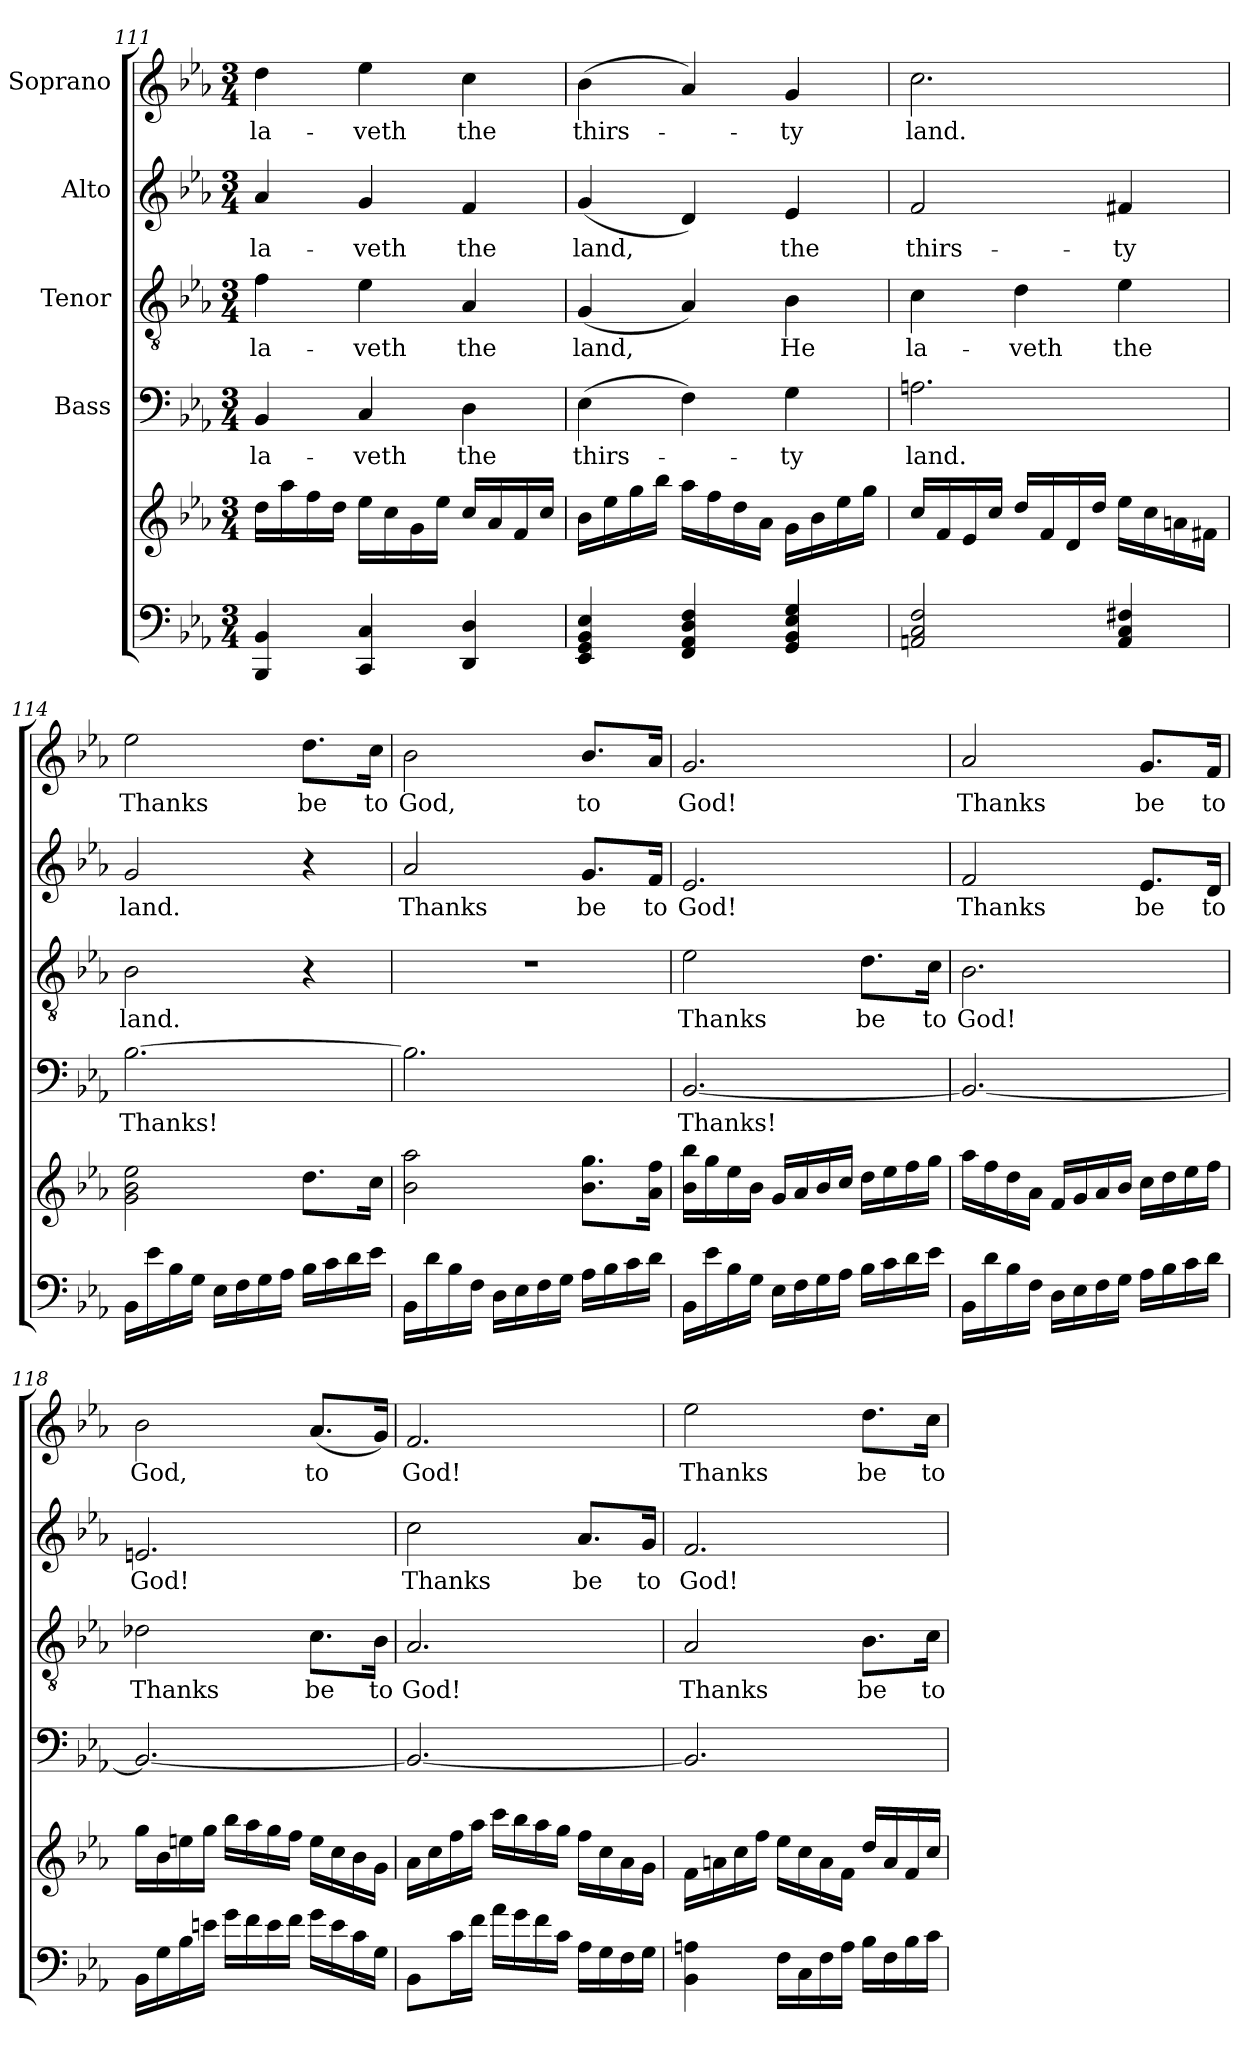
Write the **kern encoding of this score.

**kern	**kern	**kern	**text	**kern	**text	**kern	**text	**kern	**text
*part5	*part5	*part4	*part4	*part3	*part3	*part2	*part2	*part1	*part1
*staff6	*staff5	*staff4	*staff4	*staff3	*staff3	*staff2	*staff2	*staff1	*staff1
*	*	*I"Bass	*	*I"Tenor	*	*I"Alto	*	*I"Soprano	*
*clefF4	*clefG2	*clefF4	*	*clefGv2	*	*clefG2	*	*clefG2	*
*k[b-e-a-]	*k[b-e-a-]	*k[b-e-a-]	*	*k[b-e-a-]	*	*k[b-e-a-]	*	*k[b-e-a-]	*
*E-:	*E-:	*E-:	*	*E-:	*	*E-:	*	*E-:	*
*M3/4	*M3/4	*M3/4	*	*M3/4	*	*M3/4	*	*M3/4	*
=111	=111	=111	=111	=111	=111	=111	=111	=111	=111
4BBB-/ 4BB-/	16dd\LL	4BB-/	la-	4f\	la-	4a-/	la-	4dd\	la-
.	16aa-\	.	.	.	.	.	.	.	.
.	16ff\	.	.	.	.	.	.	.	.
.	16dd\JJ	.	.	.	.	.	.	.	.
4CC/ 4C/	16ee-\LL	4C/	-veth	4e-\	-veth	4g/	-veth	4ee-\	-veth
.	16cc\	.	.	.	.	.	.	.	.
.	16g\	.	.	.	.	.	.	.	.
.	16ee-\JJ	.	.	.	.	.	.	.	.
4DD/ 4D/	16cc/LL	4D\	the	4A-/	the	4f/	the	4cc\	the
.	16a-/	.	.	.	.	.	.	.	.
.	16f/	.	.	.	.	.	.	.	.
.	16cc/JJ	.	.	.	.	.	.	.	.
=112	=112	=112	=112	=112	=112	=112	=112	=112	=112
4EE-/ 4GG/ 4BB-/ 4E-/	16b-\LL	(4E-\	thirs-	(4G/	land,	(4g/	land,	(4b-\	thirs-
.	16ee-\	.	.	.	.	.	.	.	.
.	16gg\	.	.	.	.	.	.	.	.
.	16bb-\JJ	.	.	.	.	.	.	.	.
4FF/ 4AA-/ 4D/ 4F/	16aa-\LL	4F\)	.	4A-/)	.	4d/)	.	4a-/)	.
.	16ff\	.	.	.	.	.	.	.	.
.	16dd\	.	.	.	.	.	.	.	.
.	16a-\JJ	.	.	.	.	.	.	.	.
4GG/ 4BB-/ 4E-/ 4G/	16g\LL	4G\	-ty	4B-\	He	4e-/	the	4g/	-ty
.	16b-\	.	.	.	.	.	.	.	.
.	16ee-\	.	.	.	.	.	.	.	.
.	16gg\JJ	.	.	.	.	.	.	.	.
=113	=113	=113	=113	=113	=113	=113	=113	=113	=113
2AAn/ 2C/ 2F/	16cc/LL	2.An\	land.	4c\	la-	2f/	thirs-	2.cc\	land.
.	16f/	.	.	.	.	.	.	.	.
.	16e-/	.	.	.	.	.	.	.	.
.	16cc/JJ	.	.	.	.	.	.	.	.
.	16dd/LL	.	.	4d\	-veth	.	.	.	.
.	16f/	.	.	.	.	.	.	.	.
.	16d/	.	.	.	.	.	.	.	.
.	16dd/JJ	.	.	.	.	.	.	.	.
4AA/ 4C/ 4F#X/	16ee-\LL	.	.	4e-\	the	4f#X/	-ty	.	.
.	16cc\	.	.	.	.	.	.	.	.
.	16an\	.	.	.	.	.	.	.	.
.	16f#X\JJ	.	.	.	.	.	.	.	.
!!LO:LB:g=z
=114	=114	=114	=114	=114	=114	=114	=114	=114	=114
16BB-\LL	2g\ 2b-\ 2ee-\	[2.B-\	Thanks!	2B-\	land.	2g/	land.	2ee-\	Thanks
16e-\	.	.	.	.	.	.	.	.	.
16B-\	.	.	.	.	.	.	.	.	.
16G\JJ	.	.	.	.	.	.	.	.	.
16E-\LL	.	.	.	.	.	.	.	.	.
16F\	.	.	.	.	.	.	.	.	.
16G\	.	.	.	.	.	.	.	.	.
16A-\JJ	.	.	.	.	.	.	.	.	.
16B-\LL	8.dd\L	.	.	4r	.	4r	.	8.dd\L	be
16c\	.	.	.	.	.	.	.	.	.
16d\	.	.	.	.	.	.	.	.	.
16e-\JJ	16cc\Jk	.	.	.	.	.	.	16cc\Jk	to
=115	=115	=115	=115	=115	=115	=115	=115	=115	=115
16BB-\LL	2b-\ 2aa-\	2.B-\]	.	2.r	.	2a-/	Thanks	2b-\	God,
16d\	.	.	.	.	.	.	.	.	.
16B-\	.	.	.	.	.	.	.	.	.
16F\JJ	.	.	.	.	.	.	.	.	.
16D\LL	.	.	.	.	.	.	.	.	.
16E-\	.	.	.	.	.	.	.	.	.
16F\	.	.	.	.	.	.	.	.	.
16G\JJ	.	.	.	.	.	.	.	.	.
16A-\LL	8.b-\ 8.gg\L	.	.	.	.	8.g/L	be	8.b-/L	to
16B-\	.	.	.	.	.	.	.	.	.
16c\	.	.	.	.	.	.	.	.	.
16d\JJ	16a-\ 16ff\Jk	.	.	.	.	16f/Jk	to	16a-/Jk	.
=116	=116	=116	=116	=116	=116	=116	=116	=116	=116
16BB-\LL	16b-\ 16bb-\LL	[2.BB-/	Thanks!	2e-\	Thanks	2.e-/	God!	2.g/	God!
16e-\	16gg\	.	.	.	.	.	.	.	.
16B-\	16ee-\	.	.	.	.	.	.	.	.
16G\JJ	16b-\JJ	.	.	.	.	.	.	.	.
16E-\LL	16g/LL	.	.	.	.	.	.	.	.
16F\	16a-/	.	.	.	.	.	.	.	.
16G\	16b-/	.	.	.	.	.	.	.	.
16A-\JJ	16cc/JJ	.	.	.	.	.	.	.	.
16B-\LL	16dd\LL	.	.	8.d\L	be	.	.	.	.
16c\	16ee-\	.	.	.	.	.	.	.	.
16d\	16ff\	.	.	.	.	.	.	.	.
16e-\JJ	16gg\JJ	.	.	16c\Jk	to	.	.	.	.
=117	=117	=117	=117	=117	=117	=117	=117	=117	=117
16BB-\LL	16aa-\LL	2.BB-/_	.	2.B-\	God!	2f/	Thanks	2a-/	Thanks
16d\	16ff\	.	.	.	.	.	.	.	.
16B-\	16dd\	.	.	.	.	.	.	.	.
16F\JJ	16a-\JJ	.	.	.	.	.	.	.	.
16D\LL	16f/LL	.	.	.	.	.	.	.	.
16E-\	16g/	.	.	.	.	.	.	.	.
16F\	16a-/	.	.	.	.	.	.	.	.
16G\JJ	16b-/JJ	.	.	.	.	.	.	.	.
16A-\LL	16cc\LL	.	.	.	.	8.e-/L	be	8.g/L	be
16B-\	16dd\	.	.	.	.	.	.	.	.
16c\	16ee-\	.	.	.	.	.	.	.	.
16d\JJ	16ff\JJ	.	.	.	.	16d/Jk	to	16f/Jk	to
=118	=118	=118	=118	=118	=118	=118	=118	=118	=118
16BB-\LL	16gg\LL	2.BB-/_	.	2d-X\	Thanks	2.en/	God!	2b-\	God,
16G\	16b-\	.	.	.	.	.	.	.	.
16B-\	16een\	.	.	.	.	.	.	.	.
16en\JJ	16gg\JJ	.	.	.	.	.	.	.	.
16g\LL	16bb-\LL	.	.	.	.	.	.	.	.
16f\	16aa-\	.	.	.	.	.	.	.	.
16e\	16gg\	.	.	.	.	.	.	.	.
16f\JJ	16ff\JJ	.	.	.	.	.	.	.	.
16g\LL	16ee\LL	.	.	8.c\L	be	.	.	(8.a-/L	to
16e\	16cc\	.	.	.	.	.	.	.	.
16c\	16b-\	.	.	.	.	.	.	.	.
16G\JJ	16g\JJ	.	.	16B-\Jk	to	.	.	16g/Jk)	.
!!LO:PB:g=z
=119	=119	=119	=119	=119	=119	=119	=119	=119	=119
8BB-\L	16a-\LL	2.BB-/_	.	2.A-/	God!	2cc\	Thanks	2.f/	God!
.	16cc\	.	.	.	.	.	.	.	.
16c\L	16ff\	.	.	.	.	.	.	.	.
16f\JJ	16aa-\JJ	.	.	.	.	.	.	.	.
16a-\LL	16ccc\LL	.	.	.	.	.	.	.	.
16g\	16bb-\	.	.	.	.	.	.	.	.
16f\	16aa-\	.	.	.	.	.	.	.	.
16c\JJ	16gg\JJ	.	.	.	.	.	.	.	.
16A-\LL	16ff\LL	.	.	.	.	8.a-/L	be	.	.
16G\	16cc\	.	.	.	.	.	.	.	.
16F\	16a-\	.	.	.	.	.	.	.	.
16G\JJ	16g\JJ	.	.	.	.	16g/Jk	to	.	.
=120	=120	=120	=120	=120	=120	=120	=120	=120	=120
4BB-\ 4An\	16f\LL	2.BB-/]	.	2A-/	Thanks	2.f/	God!	2ee-\	Thanks
.	16an\	.	.	.	.	.	.	.	.
.	16cc\	.	.	.	.	.	.	.	.
.	16ff\JJ	.	.	.	.	.	.	.	.
16F\LL	16ee-\LL	.	.	.	.	.	.	.	.
16C\	16cc\	.	.	.	.	.	.	.	.
16F\	16a\	.	.	.	.	.	.	.	.
16A\JJ	16f\JJ	.	.	.	.	.	.	.	.
16B-\LL	16dd/LL	.	.	8.B-\L	be	.	.	8.dd\L	be
16F\	16a/	.	.	.	.	.	.	.	.
16B-\	16f/	.	.	.	.	.	.	.	.
16c\JJ	16cc/JJ	.	.	16c\Jk	to	.	.	16cc\Jk	to
=	=	=	=	=	=	=	=	=	=
*-	*-	*-	*-	*-	*-	*-	*-	*-	*-
